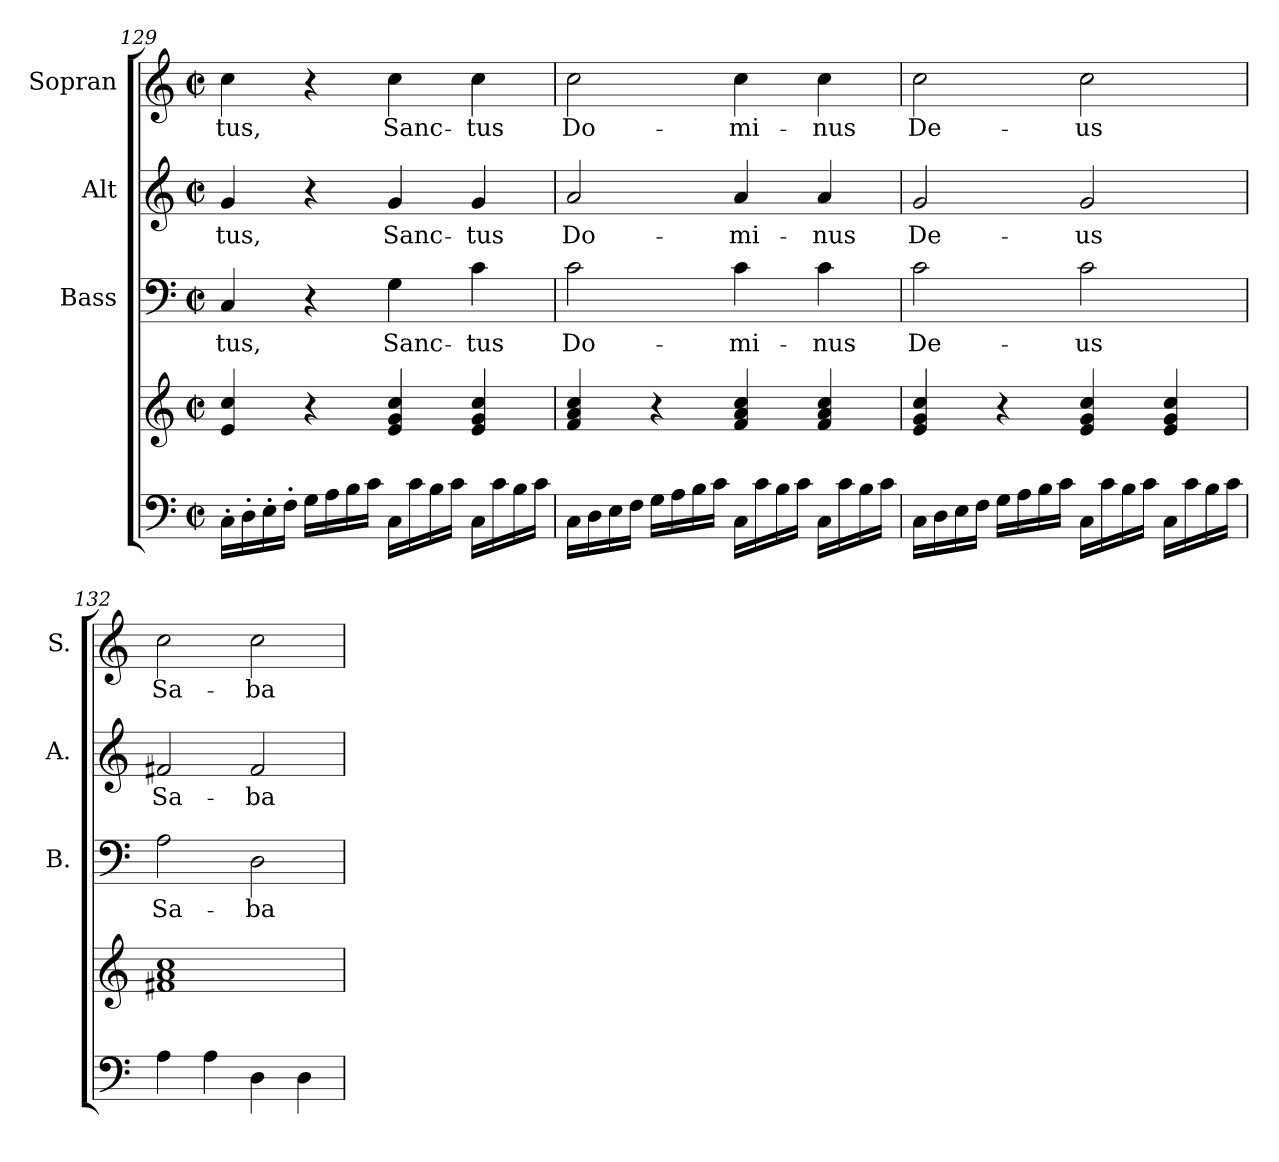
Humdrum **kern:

**kern	**kern	**kern	**text	**kern	**text	**kern	**text
*part4	*part4	*part3	*part3	*part2	*part2	*part1	*part1
*staff5	*staff4	*staff3	*staff3	*staff2	*staff2	*staff1	*staff1
*	*	*I"Bass	*	*I"Alt	*	*I"Sopran	*
*	*	*I'B.	*	*I'A.	*	*I'S.	*
*clefF4	*clefG2	*clefF4	*	*clefG2	*	*clefG2	*
*k[]	*k[]	*k[]	*	*k[]	*	*k[]	*
*C:	*C:	*C:	*	*C:	*	*C:	*
*M2/2	*M2/2	*M2/2	*	*M2/2	*	*M2/2	*
*met(c|)	*met(c|)	*met(c|)	*	*met(c|)	*	*met(c|)	*
=129	=129	=129	=129	=129	=129	=129	=129
!	!	!	!LO:LY:b	!	!LO:LY:b	!	!LO:LY:b
16C'>\LL	4e/ 4cc/	4C/	-tus,	4g/	-tus,	4cc\	-tus,
16D'>\	.	.	.	.	.	.	.
16E'>\	.	.	.	.	.	.	.
16F'>\JJ	.	.	.	.	.	.	.
16G\LL	4r	4r	.	4r	.	4r	.
16A\	.	.	.	.	.	.	.
16B\	.	.	.	.	.	.	.
16c\JJ	.	.	.	.	.	.	.
!	!	!	!LO:LY:b	!	!LO:LY:b	!	!LO:LY:b
16C\LL	4e/ 4g/ 4cc/	4G\	Sanc-	4g/	Sanc-	4cc\	Sanc-
16c\	.	.	.	.	.	.	.
16B\	.	.	.	.	.	.	.
16c\JJ	.	.	.	.	.	.	.
!	!	!	!LO:LY:b	!	!LO:LY:b	!	!LO:LY:b
16C\LL	4e/ 4g/ 4cc/	4c\	-tus	4g/	-tus	4cc\	-tus
16c\	.	.	.	.	.	.	.
16B\	.	.	.	.	.	.	.
16c\JJ	.	.	.	.	.	.	.
!!LO:LB:g=z
=130	=130	=130	=130	=130	=130	=130	=130
!	!	!	!LO:LY:b	!	!LO:LY:b	!	!LO:LY:b
16C\LL	4f/ 4a/ 4cc/	2c\	Do-	2a/	Do-	2cc\	Do-
16D\	.	.	.	.	.	.	.
16E\	.	.	.	.	.	.	.
16F\JJ	.	.	.	.	.	.	.
16G\LL	4r	.	.	.	.	.	.
16A\	.	.	.	.	.	.	.
16B\	.	.	.	.	.	.	.
16c\JJ	.	.	.	.	.	.	.
!	!	!	!LO:LY:b	!	!LO:LY:b	!	!LO:LY:b
16C\LL	4f/ 4a/ 4cc/	4c\	-mi-	4a/	-mi-	4cc\	-mi-
16c\	.	.	.	.	.	.	.
16B\	.	.	.	.	.	.	.
16c\JJ	.	.	.	.	.	.	.
!	!	!	!LO:LY:b	!	!LO:LY:b	!	!LO:LY:b
16C\LL	4f/ 4a/ 4cc/	4c\	-nus	4a/	-nus	4cc\	-nus
16c\	.	.	.	.	.	.	.
16B\	.	.	.	.	.	.	.
16c\JJ	.	.	.	.	.	.	.
=131	=131	=131	=131	=131	=131	=131	=131
!	!	!	!LO:LY:b	!	!LO:LY:b	!	!LO:LY:b
16C\LL	4e/ 4g/ 4cc/	2c\	De-	2g/	De-	2cc\	De-
16D\	.	.	.	.	.	.	.
16E\	.	.	.	.	.	.	.
16F\JJ	.	.	.	.	.	.	.
16G\LL	4r	.	.	.	.	.	.
16A\	.	.	.	.	.	.	.
16B\	.	.	.	.	.	.	.
16c\JJ	.	.	.	.	.	.	.
!	!	!	!LO:LY:b	!	!LO:LY:b	!	!LO:LY:b
16C\LL	4e/ 4g/ 4cc/	2c\	-us	2g/	-us	2cc\	-us
16c\	.	.	.	.	.	.	.
16B\	.	.	.	.	.	.	.
16c\JJ	.	.	.	.	.	.	.
16C\LL	4e/ 4g/ 4cc/	.	.	.	.	.	.
16c\	.	.	.	.	.	.	.
16B\	.	.	.	.	.	.	.
16c\JJ	.	.	.	.	.	.	.
=132	=132	=132	=132	=132	=132	=132	=132
!	!	!	!LO:LY:b	!	!LO:LY:b	!	!LO:LY:b
4A\	1f#X 1a 1cc	2A\	Sa-	2f#X/	Sa-	2cc\	Sa-
4A\	.	.	.	.	.	.	.
!	!	!	!LO:LY:b	!	!LO:LY:b	!	!LO:LY:b
4D\	.	2D\	-ba-	2f#/	-ba-	2cc\	-ba-
4D\	.	.	.	.	.	.	.
=	=	=	=	=	=	=	=
*-	*-	*-	*-	*-	*-	*-	*-
